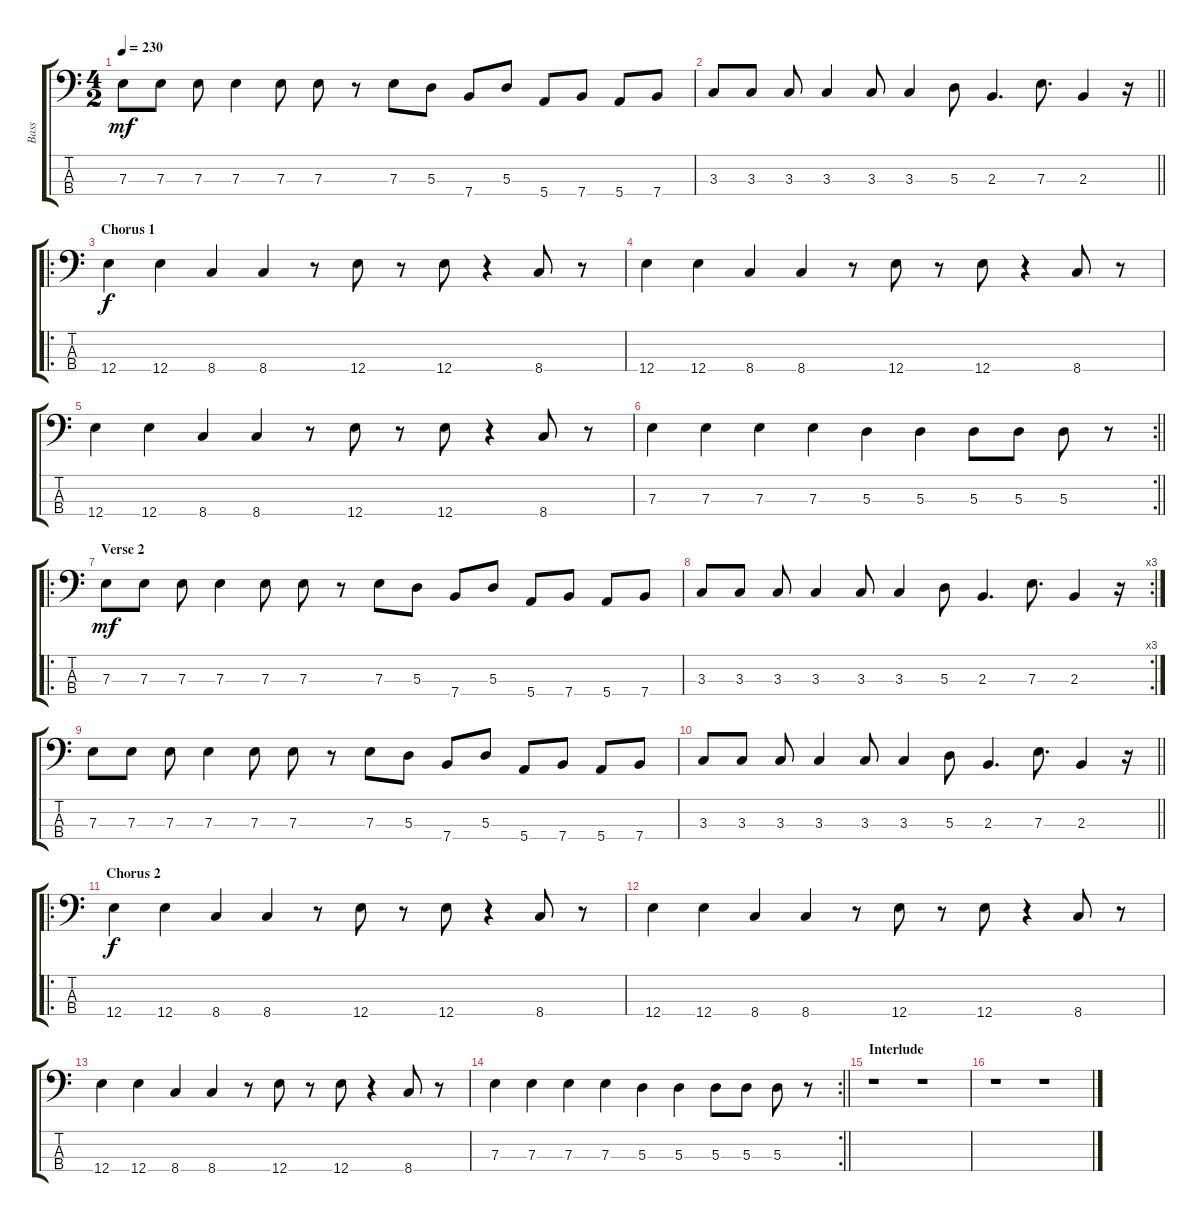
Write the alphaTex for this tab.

\track ("Bass" "Bass") {instrument electricbasspick}
\staff {score tabs}
\tuning (G2 D2 A1 E1) {hide}
\ts (4 2)
\tempo 230
\clef f4
\ks c
7.3.8{dy mf} 7.3.8 7.3.8 7.3.4 7.3.8 7.3.8 r.8 7.3.8 5.3.8 7.4.8 5.3.8 5.4.8 7.4.8 5.4.8 7.4.8 |
\barLineRight lightlight
3.3.8 3.3.8 3.3.8 3.3.4 3.3.8 3.3.4 5.3.8 2.3.4{d} 7.3.8{d} 2.3.4 r.16 |
\ro
\section ("" "Chorus 1")
12.4.4{dy f} 12.4.4 8.4.4 8.4.4 r.8 12.4.8 r.8 12.4.8 r.4 8.4.8 r.8 |
12.4.4 12.4.4 8.4.4 8.4.4 r.8 12.4.8 r.8 12.4.8 r.4 8.4.8 r.8 |
12.4.4 12.4.4 8.4.4 8.4.4 r.8 12.4.8 r.8 12.4.8 r.4 8.4.8 r.8 |
\rc 2
\barLineRight lightlight
7.3.4 7.3.4 7.3.4 7.3.4 5.3.4 5.3.4 5.3.8 5.3.8 5.3.8 r.8 |
\ro
\section ("" "Verse 2")
7.3.8{dy mf} 7.3.8 7.3.8 7.3.4 7.3.8 7.3.8 r.8 7.3.8 5.3.8 7.4.8 5.3.8 5.4.8 7.4.8 5.4.8 7.4.8 |
\rc 3
3.3.8 3.3.8 3.3.8 3.3.4 3.3.8 3.3.4 5.3.8 2.3.4{d} 7.3.8{d} 2.3.4 r.16 |
7.3.8 7.3.8 7.3.8 7.3.4 7.3.8 7.3.8 r.8 7.3.8 5.3.8 7.4.8 5.3.8 5.4.8 7.4.8 5.4.8 7.4.8 |
\barLineRight lightlight
3.3.8 3.3.8 3.3.8 3.3.4 3.3.8 3.3.4 5.3.8 2.3.4{d} 7.3.8{d} 2.3.4 r.16 |
\ro
\section ("" "Chorus 2")
12.4.4{dy f} 12.4.4 8.4.4 8.4.4 r.8 12.4.8 r.8 12.4.8 r.4 8.4.8 r.8 |
12.4.4 12.4.4 8.4.4 8.4.4 r.8 12.4.8 r.8 12.4.8 r.4 8.4.8 r.8 |
12.4.4 12.4.4 8.4.4 8.4.4 r.8 12.4.8 r.8 12.4.8 r.4 8.4.8 r.8 |
\rc 2
\barLineRight lightlight
7.3.4 7.3.4 7.3.4 7.3.4 5.3.4 5.3.4 5.3.8 5.3.8 5.3.8 r.8 |
\section ("" "Interlude")
r.1 r.1 |
r.1 r.1
